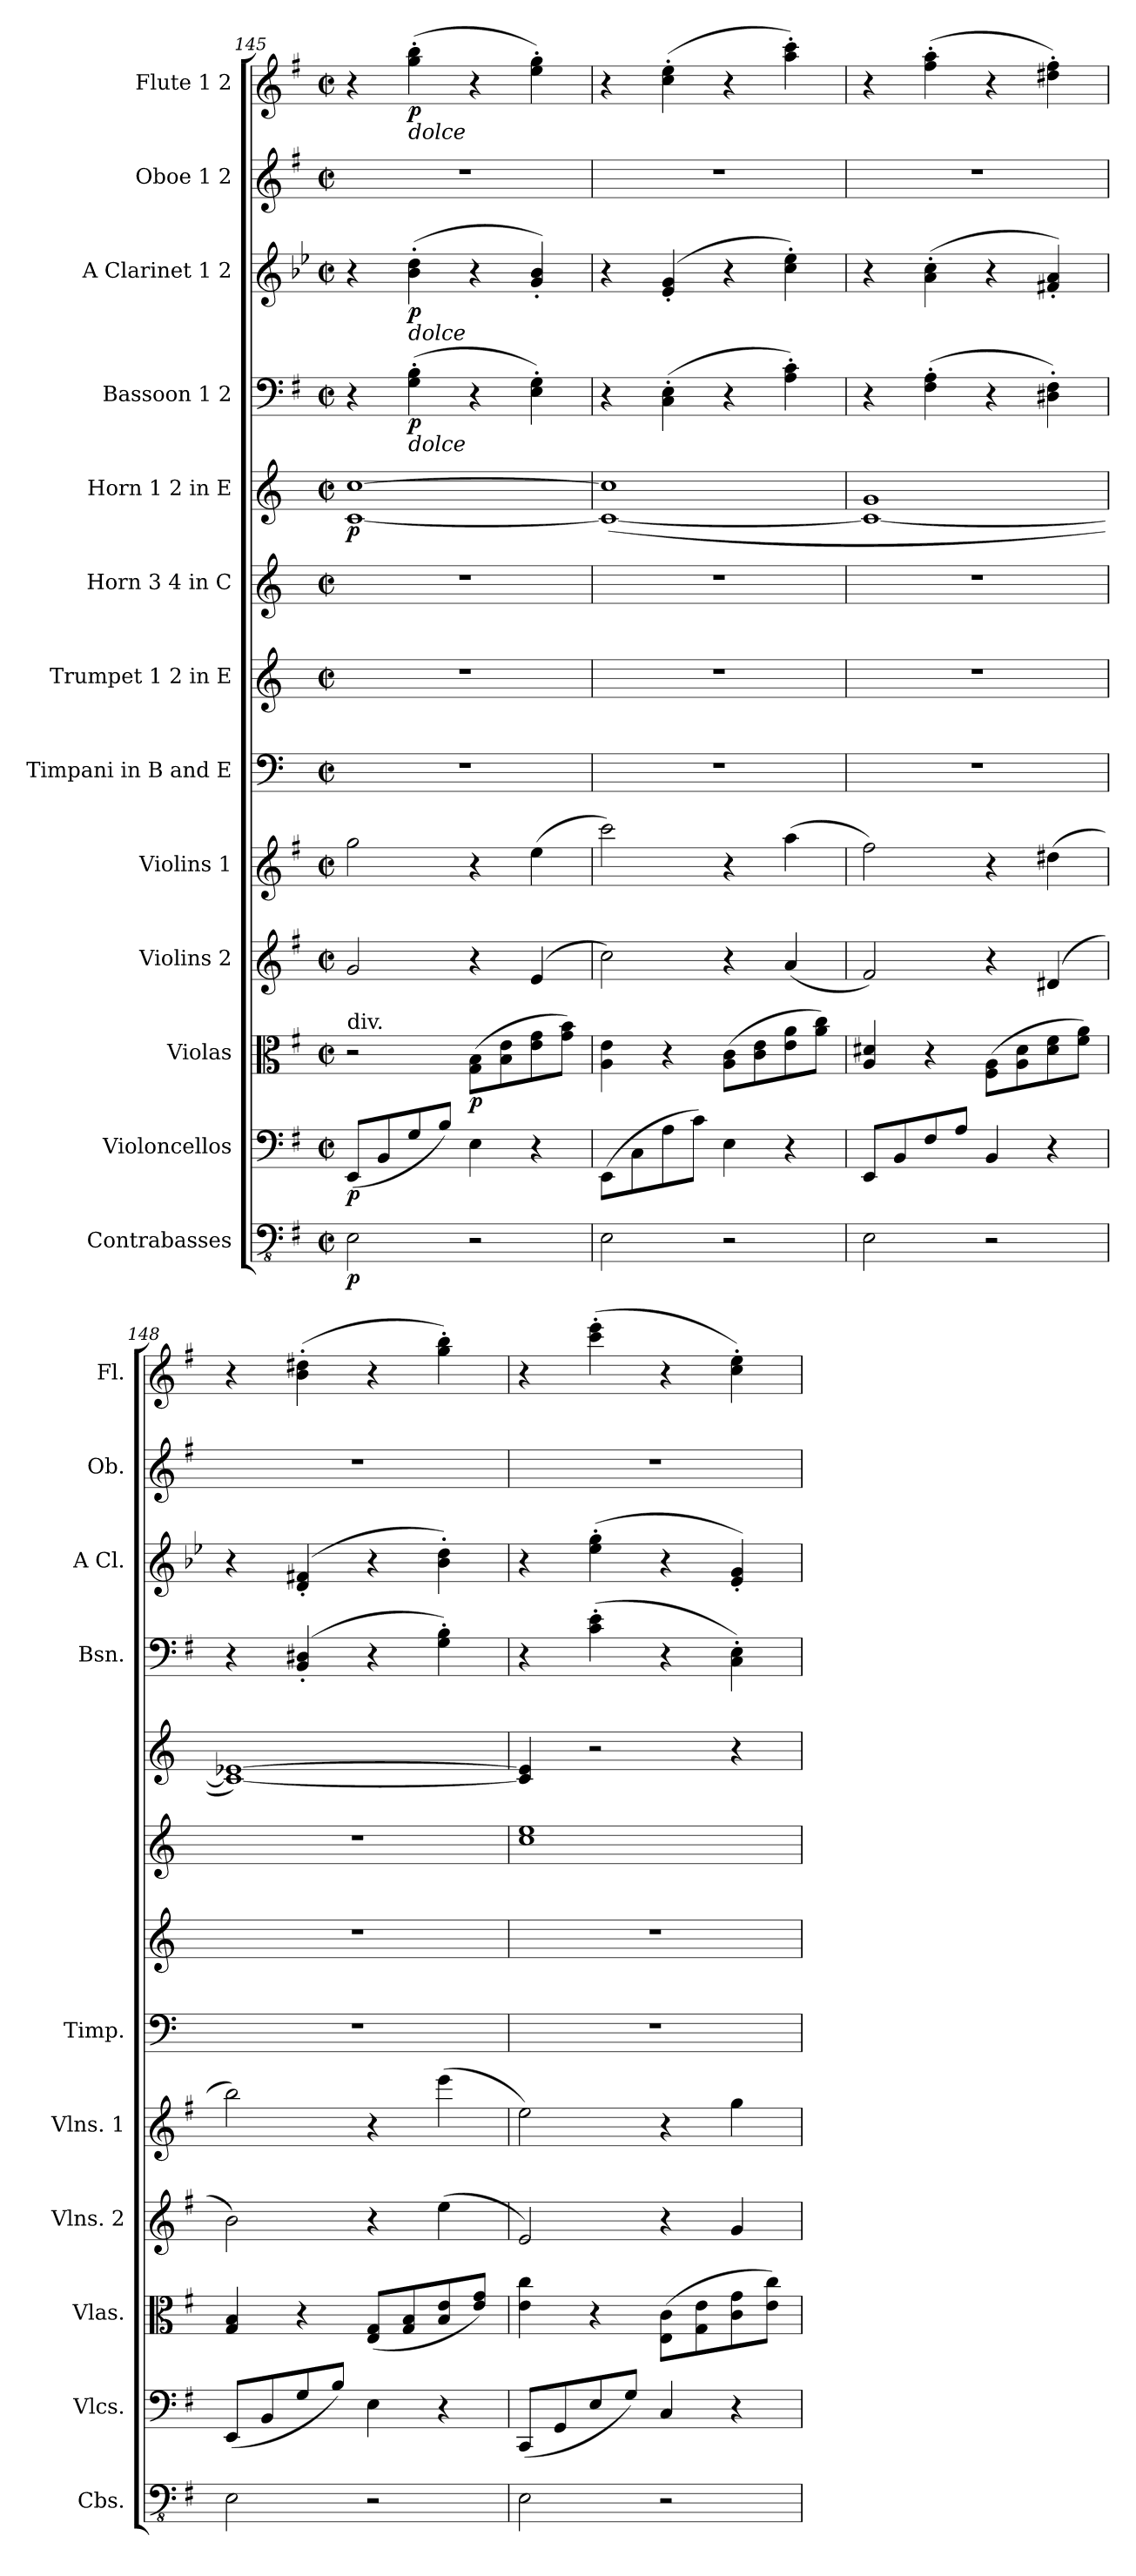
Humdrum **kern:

**kern	**dynam	**kern	**dynam	**kern	**dynam	**kern	**kern	**kern	**kern	**kern	**kern	**dynam	**kern	**dynam	**kern	**dynam	**kern	**kern	**dynam
*part13	*part13	*part12	*part12	*part11	*part11	*part10	*part9	*part8	*part7	*part6	*part5	*part5	*part4	*part4	*part3	*part3	*part2	*part1	*part1
*staff13	*staff13	*staff12	*staff12	*staff11	*staff11	*staff10	*staff9	*staff8	*staff7	*staff6	*staff5	*staff5	*staff4	*staff4	*staff3	*staff3	*staff2	*staff1	*staff1
*I"Contrabasses	*	*I"Violoncellos	*	*I"Violas	*	*I"Violins 2	*I"Violins 1	*I"Timpani in B and E	*I"Trumpet 1 2 in E	*I"Horn 3 4  in C	*I"Horn 1 2 in E	*	*I"Bassoon 1 2	*	*I"A Clarinet 1 2	*	*I"Oboe 1 2	*I"Flute 1 2	*
*I'Cbs.	*	*I'Vlcs.	*	*I'Vlas.	*	*I'Vlns. 2	*I'Vlns. 1	*I'Timp.	*	*	*	*	*I'Bsn.	*	*I'A Cl.	*	*I'Ob.	*I'Fl.	*
*clefFv4	*	*clefF4	*	*clefC3	*	*clefG2	*clefG2	*clefF4	*clefG2	*clefG2	*clefG2	*	*clefF4	*	*clefG2	*	*clefG2	*clefG2	*
*	*	*	*	*	*	*	*	*	*ITrd-2c-4	*ITrd7c12	*ITrd5c8	*	*	*	*ITrd2c3	*	*	*	*
*k[f#]	*	*k[f#]	*	*k[f#]	*	*k[f#]	*k[f#]	*k[]	*k[f#c#g#d#]	*k[]	*k[f#c#g#d#]	*	*k[f#]	*	*k[f#]	*	*k[f#]	*k[f#]	*
*M2/2	*	*M2/2	*	*M2/2	*	*M2/2	*M2/2	*M2/2	*M2/2	*M2/2	*M2/2	*	*M2/2	*	*M2/2	*	*M2/2	*M2/2	*
*met(c|)	*	*met(c|)	*	*met(c|)	*	*met(c|)	*met(c|)	*met(c|)	*met(c|)	*met(c|)	*met(c|)	*	*met(c|)	*	*met(c|)	*	*met(c|)	*met(c|)	*
=145	=145	=145	=145	=145	=145	=145	=145	=145	=145	=145	=145	=145	=145	=145	=145	=145	=145	=145	=145
!	!	!	!	!LO:TX:a:t=div.	!	!	!	!	!	!	!	!	!	!	!	!	!	!	!
!	!LO:DY:b	!	!LO:DY:b	!	!	!	!	!	!	!	!	!LO:DY:b	!	!	!	!	!	!	!
2EE\	p	(<8EE/L	p	2r	.	2g/	2gg\	1r	1r	1r	[1E [1e	p	4r	.	4r	.	1r	4r	.
.	.	8BB/	.	.	.	.	.	.	.	.	.	.	.	.	.	.	.	.	.
!	!	!	!	!	!	!	!	!	!	!	!	!	!	!	!	!	!	!LO:TX:b:i:t=dolce	!
!	!	!	!	!	!	!	!	!	!	!	!	!	!	!	!LO:TX:b:i:t=dolce	!	!	!	!
!	!	!	!	!	!	!	!	!	!	!	!	!	!LO:TX:b:i:t=dolce	!	!	!	!	!	!
!	!	!	!	!	!	!	!	!	!	!	!	!	!	!LO:DY:b	!	!LO:DY:b	!	!	!LO:DY:b
.	.	8G/	.	.	.	.	.	.	.	.	.	.	(>4G\' 4B\'	p	(>4g\' 4b\'	p	.	(>4gg\' 4bb\'	p
.	.	8B/J)	.	.	.	.	.	.	.	.	.	.	.	.	.	.	.	.	.
!	!	!	!	!	!LO:DY:b	!	!	!	!	!	!	!	!	!	!	!	!	!	!
2r	.	4E\	.	(>8G\ 8B\L	p	4r	4r	.	.	.	.	.	4r	.	4r	.	.	4r	.
.	.	.	.	8B\ 8e\	.	.	.	.	.	.	.	.	.	.	.	.	.	.	.
.	.	4r	.	8e\ 8g\	.	(<4e/	(>4ee\	.	.	.	.	.	4E\' 4G\')	.	4e/' 4g/')	.	.	4ee\' 4gg\')	.
.	.	.	.	8g\ 8b\J)	.	.	.	.	.	.	.	.	.	.	.	.	.	.	.
=146	=146	=146	=146	=146	=146	=146	=146	=146	=146	=146	=146	=146	=146	=146	=146	=146	=146	=146	=146
2EE\	.	(>8EE\L	.	4A\ 4e\	.	2cc\)	2ccc\)	1r	1r	1r	(>1E_ 1e]	.	4r	.	4r	.	1r	4r	.
.	.	8C\	.	.	.	.	.	.	.	.	.	.	.	.	.	.	.	.	.
.	.	8A\	.	4r	.	.	.	.	.	.	.	.	(>4C\' 4E\'	.	(>4c/' 4e/'	.	.	(>4cc\' 4ee\'	.
.	.	8c\J)	.	.	.	.	.	.	.	.	.	.	.	.	.	.	.	.	.
2r	.	4E\	.	(>8A\ 8c\L	.	4r	4r	.	.	.	.	.	4r	.	4r	.	.	4r	.
.	.	.	.	8c\ 8e\	.	.	.	.	.	.	.	.	.	.	.	.	.	.	.
.	.	4r	.	8e\ 8a\	.	(<4a/	(>4aa\	.	.	.	.	.	4A\' 4c\')	.	4a\' 4cc\')	.	.	4aa\' 4ccc\')	.
.	.	.	.	8a\ 8cc\J)	.	.	.	.	.	.	.	.	.	.	.	.	.	.	.
=147	=147	=147	=147	=147	=147	=147	=147	=147	=147	=147	=147	=147	=147	=147	=147	=147	=147	=147	=147
2EE\	.	8EE/L	.	4A/ 4d#X/	.	2f#/)	2ff#\)	1r	1r	1r	1E_ 1B	.	4r	.	4r	.	1r	4r	.
.	.	8BB/	.	.	.	.	.	.	.	.	.	.	.	.	.	.	.	.	.
.	.	8F#/	.	4r	.	.	.	.	.	.	.	.	(>4F#\' 4A\'	.	(>4f#\' 4a\'	.	.	(>4ff#\' 4aa\'	.
.	.	8A/J	.	.	.	.	.	.	.	.	.	.	.	.	.	.	.	.	.
2r	.	4BB/	.	(>8F#\ 8A\L	.	4r	4r	.	.	.	.	.	4r	.	4r	.	.	4r	.
.	.	.	.	8A\ 8d#\	.	.	.	.	.	.	.	.	.	.	.	.	.	.	.
.	.	4r	.	8d#\ 8f#\	.	(<4d#X/	(>4dd#X\	.	.	.	.	.	4D#X\' 4F#\')	.	4d#X/' 4f#/')	.	.	4dd#X\' 4ff#\')	.
.	.	.	.	8f#\ 8a\J)	.	.	.	.	.	.	.	.	.	.	.	.	.	.	.
=148	=148	=148	=148	=148	=148	=148	=148	=148	=148	=148	=148	=148	=148	=148	=148	=148	=148	=148	=148
2EE\	.	(<8EE/L	.	4G/ 4B/	.	2b\)	2bb\)	1r	1r	1r	1E_ [1Gn)	.	4r	.	4r	.	1r	4r	.
.	.	8BB/	.	.	.	.	.	.	.	.	.	.	.	.	.	.	.	.	.
.	.	8G/	.	4r	.	.	.	.	.	.	.	.	(>4BB/' 4D#X/'	.	(>4B/' 4d#X/'	.	.	(>4b\' 4dd#X\'	.
.	.	8B/J)	.	.	.	.	.	.	.	.	.	.	.	.	.	.	.	.	.
2r	.	4E\	.	(<8E/ 8G/L	.	4r	4r	.	.	.	.	.	4r	.	4r	.	.	4r	.
.	.	.	.	8G/ 8B/	.	.	.	.	.	.	.	.	.	.	.	.	.	.	.
.	.	4r	.	8B/ 8e/	.	(>4ee\	(>4eee\	.	.	.	.	.	4G\' 4B\')	.	4g\' 4b\')	.	.	4gg\' 4bb\')	.
.	.	.	.	8e/ 8g/J)	.	.	.	.	.	.	.	.	.	.	.	.	.	.	.
=149	=149	=149	=149	=149	=149	=149	=149	=149	=149	=149	=149	=149	=149	=149	=149	=149	=149	=149	=149
2EE\	.	(<8CC/L	.	4e\ 4cc\	.	2e/)	2ee\)	1r	1r	1c 1e	4E/] 4G/]	.	4r	.	4r	.	1r	4r	.
.	.	8GG/	.	.	.	.	.	.	.	.	.	.	.	.	.	.	.	.	.
.	.	8E/	.	4r	.	.	.	.	.	.	2r	.	(>4c\' 4e\'	.	(>4cc\' 4ee\'	.	.	(>4ccc\' 4eee\'	.
.	.	8G/J)	.	.	.	.	.	.	.	.	.	.	.	.	.	.	.	.	.
2r	.	4C/	.	(>8E\ 8c\L	.	4r	4r	.	.	.	.	.	4r	.	4r	.	.	4r	.
.	.	.	.	8G\ 8e\	.	.	.	.	.	.	.	.	.	.	.	.	.	.	.
.	.	4r	.	8c\ 8g\	.	4g/	4gg\	.	.	.	4r	.	4C\' 4E\')	.	4c/' 4e/')	.	.	4cc\' 4ee\')	.
.	.	.	.	8e\ 8cc\J)	.	.	.	.	.	.	.	.	.	.	.	.	.	.	.
=	=	=	=	=	=	=	=	=	=	=	=	=	=	=	=	=	=	=	=
*-	*-	*-	*-	*-	*-	*-	*-	*-	*-	*-	*-	*-	*-	*-	*-	*-	*-	*-	*-
